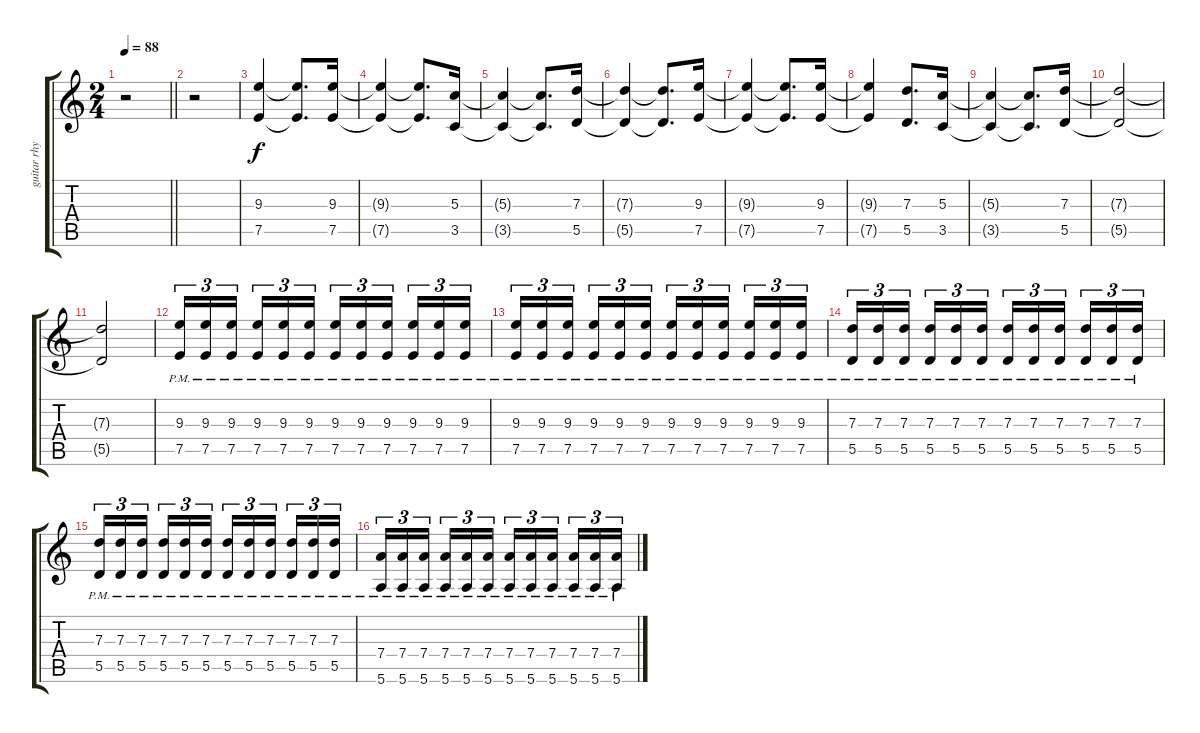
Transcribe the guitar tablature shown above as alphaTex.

\track ("guitar rhythm right" "guitar rhy") {instrument distortionguitar}
\staff {score tabs}
\tuning (E4 B3 G3 D3 A2 E2) {hide}
\ts (2 4)
\tempo 88
\clef g2
\barLineRight lightlight
\ks c
r.2{dy f instrument distortionguitar} |
r.2 |
(9.3 7.5).4 (9.3{t} 7.5{t}).8{d} (9.3 7.5).16 |
(9.3{t} 7.5{t}).4 (9.3{t} 7.5{t}).8{d} (5.3 3.5).16 |
(5.3{t} 3.5{t}).4 (5.3{t} 3.5{t}).8{d} (7.3 5.5).16 |
(7.3{t} 5.5{t}).4 (7.3{t} 5.5{t}).8{d} (9.3 7.5).16 |
(9.3{t} 7.5{t}).4 (9.3{t} 7.5{t}).8{d} (9.3 7.5).16 |
(9.3{t} 7.5{t}).4 (7.3 5.5).8{d} (5.3 3.5).16 |
(5.3{t} 3.5{t}).4 (5.3{t} 3.5{t}).8{d} (7.3 5.5).16 |
(7.3{t} 5.5{t}).2 |
(7.3{t} 5.5{t}).2 |
(9.3{pm} 7.5{pm}).16{tu (3 2)} (9.3{pm} 7.5{pm}).16{tu (3 2)} (9.3{pm} 7.5{pm}).16{tu (3 2) beam splitsecondary} (9.3{pm} 7.5{pm}).16{tu (3 2)} (9.3{pm} 7.5{pm}).16{tu (3 2)} (9.3{pm} 7.5{pm}).16{tu (3 2)} (9.3{pm} 7.5{pm}).16{tu (3 2)} (9.3{pm} 7.5{pm}).16{tu (3 2)} (9.3{pm} 7.5{pm}).16{tu (3 2) beam splitsecondary} (9.3{pm} 7.5{pm}).16{tu (3 2)} (9.3{pm} 7.5{pm}).16{tu (3 2)} (9.3{pm} 7.5{pm}).16{tu (3 2)} |
(9.3{pm} 7.5{pm}).16{tu (3 2)} (9.3{pm} 7.5{pm}).16{tu (3 2)} (9.3{pm} 7.5{pm}).16{tu (3 2) beam splitsecondary} (9.3{pm} 7.5{pm}).16{tu (3 2)} (9.3{pm} 7.5{pm}).16{tu (3 2)} (9.3{pm} 7.5{pm}).16{tu (3 2)} (9.3{pm} 7.5{pm}).16{tu (3 2)} (9.3{pm} 7.5{pm}).16{tu (3 2)} (9.3{pm} 7.5{pm}).16{tu (3 2) beam splitsecondary} (9.3{pm} 7.5{pm}).16{tu (3 2)} (9.3{pm} 7.5{pm}).16{tu (3 2)} (9.3{pm} 7.5{pm}).16{tu (3 2)} |
(7.3{pm} 5.5{pm}).16{tu (3 2)} (7.3{pm} 5.5{pm}).16{tu (3 2)} (7.3{pm} 5.5{pm}).16{tu (3 2) beam splitsecondary} (7.3{pm} 5.5{pm}).16{tu (3 2)} (7.3{pm} 5.5{pm}).16{tu (3 2)} (7.3{pm} 5.5{pm}).16{tu (3 2)} (7.3{pm} 5.5{pm}).16{tu (3 2)} (7.3{pm} 5.5{pm}).16{tu (3 2)} (7.3{pm} 5.5{pm}).16{tu (3 2) beam splitsecondary} (7.3{pm} 5.5{pm}).16{tu (3 2)} (7.3{pm} 5.5{pm}).16{tu (3 2)} (7.3{pm} 5.5{pm}).16{tu (3 2)} |
(7.3{pm} 5.5{pm}).16{tu (3 2)} (7.3{pm} 5.5{pm}).16{tu (3 2)} (7.3{pm} 5.5{pm}).16{tu (3 2) beam splitsecondary} (7.3{pm} 5.5{pm}).16{tu (3 2)} (7.3{pm} 5.5{pm}).16{tu (3 2)} (7.3{pm} 5.5{pm}).16{tu (3 2)} (7.3{pm} 5.5{pm}).16{tu (3 2)} (7.3{pm} 5.5{pm}).16{tu (3 2)} (7.3{pm} 5.5{pm}).16{tu (3 2) beam splitsecondary} (7.3{pm} 5.5{pm}).16{tu (3 2)} (7.3{pm} 5.5{pm}).16{tu (3 2)} (7.3{pm} 5.5{pm}).16{tu (3 2)} |
(7.4{pm} 5.6{pm}).16{tu (3 2)} (7.4{pm} 5.6{pm}).16{tu (3 2)} (7.4{pm} 5.6{pm}).16{tu (3 2) beam splitsecondary} (7.4{pm} 5.6{pm}).16{tu (3 2)} (7.4{pm} 5.6{pm}).16{tu (3 2)} (7.4{pm} 5.6{pm}).16{tu (3 2)} (7.4{pm} 5.6{pm}).16{tu (3 2)} (7.4{pm} 5.6{pm}).16{tu (3 2)} (7.4{pm} 5.6{pm}).16{tu (3 2) beam splitsecondary} (7.4{pm} 5.6{pm}).16{tu (3 2)} (7.4{pm} 5.6{pm}).16{tu (3 2)} (7.4{pm} 5.6{pm}).16{tu (3 2)}
